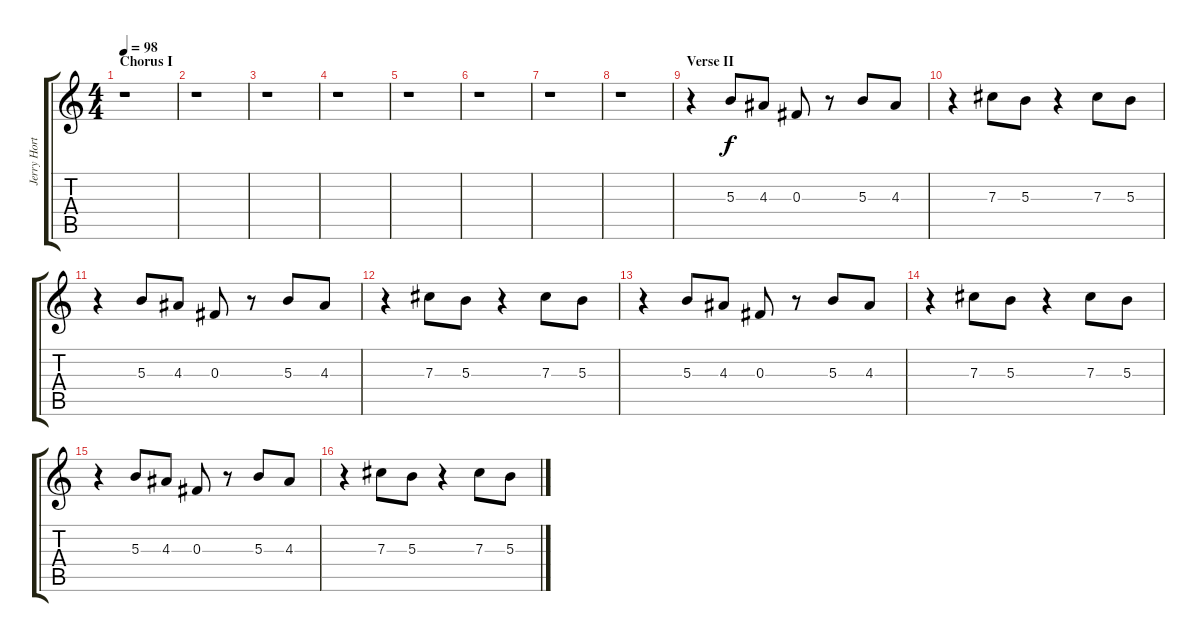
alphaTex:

\track ("Jerry Horton - 2nd Guitar" "Jerry Hort") {instrument overdrivenguitar}
\staff {score tabs}
\tuning (Eb4 Bb3 Gb3 Db3 Ab2 Db2) {hide}
\ts (4 4)
\section ("" "Chorus I")
\tempo 98
\clef g2
\ks c
r.1{dy f} |
r.1 |
r.1 |
r.1 |
r.1 |
r.1 |
r.1 |
r.1 |
\section ("" "Verse II")
r.4 5.3.8 4.3.8 0.3.8 r.8 5.3.8 4.3.8 |
r.4 7.3.8 5.3.8 r.4 7.3.8 5.3.8 |
r.4 5.3.8 4.3.8 0.3.8 r.8 5.3.8 4.3.8 |
r.4 7.3.8 5.3.8 r.4 7.3.8 5.3.8 |
r.4 5.3.8 4.3.8 0.3.8 r.8 5.3.8 4.3.8 |
r.4 7.3.8 5.3.8 r.4 7.3.8 5.3.8 |
r.4 5.3.8 4.3.8 0.3.8 r.8 5.3.8 4.3.8 |
r.4 7.3.8 5.3.8 r.4 7.3.8 5.3.8
